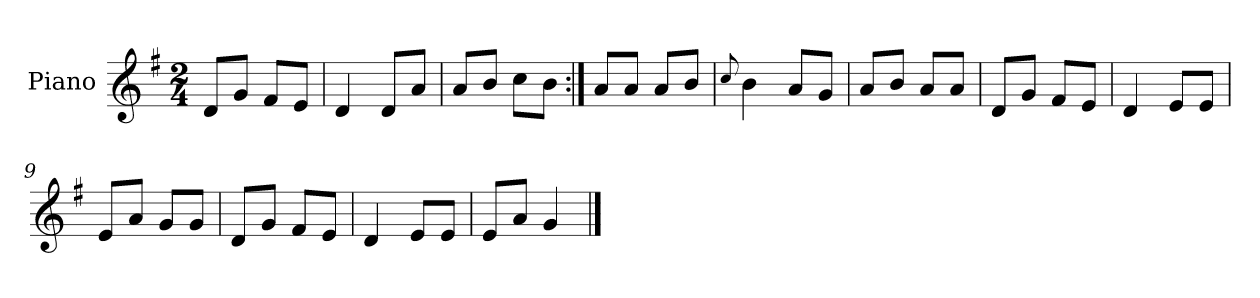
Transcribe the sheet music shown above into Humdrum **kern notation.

**kern
*part1
*staff1
*I"Piano
*I'Pno.
*clefG2
*k[f#]
*M2/4
=1
8d/L
8g/J
8f#/L
8e/J
=2
4d/
8d/L
8a/J
=3
8a/L
8b/J
8cc\L
8b\J
=4:|!
8a/L
8a/J
8a/L
8b/J
=5
8qqcc/
4b\
8a/L
8g/J
=6
8a/L
8b/J
8a/L
8a/J
=7
8d/L
8g/J
8f#/L
8e/J
=8
4d/
8e/L
8e/J
=9
8e/L
8a/J
8g/L
8g/J
=10
8d/L
8g/J
8f#/L
8e/J
=11
4d/
8e/L
8e/J
!!LO:LB:g=z
=12
8e/L
8a/J
4g/
==
*-
